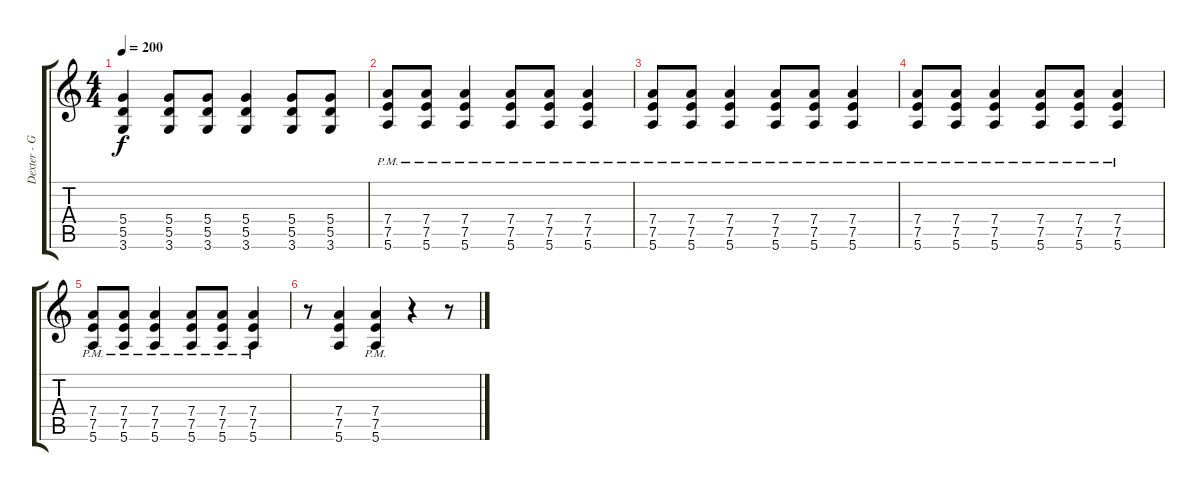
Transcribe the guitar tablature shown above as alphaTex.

\track ("Dexter - Guitar " "Dexter - G") {instrument distortionguitar}
\staff {score tabs}
\tuning (E4 B3 G3 D3 A2 E2) {hide}
\ts (4 4)
\tempo 200
\clef g2
\ks c
(5.4 5.5 3.6).4{dy f} (5.4 5.5 3.6).8 (5.4 5.5 3.6).8 (5.4 5.5 3.6).4 (5.4 5.5 3.6).8 (5.4 5.5 3.6).8 |
(7.4{pm} 7.5 5.6).8{volume 12} (7.4{pm} 7.5 5.6).8 (7.4{pm} 7.5 5.6).4 (7.4{pm} 7.5 5.6).8 (7.4{pm} 7.5 5.6).8 (7.4{pm} 7.5 5.6).4 |
(7.4{pm} 7.5 5.6).8 (7.4{pm} 7.5 5.6).8 (7.4{pm} 7.5 5.6).4 (7.4{pm} 7.5 5.6).8 (7.4{pm} 7.5 5.6).8 (7.4{pm} 7.5 5.6).4 |
(7.4{pm} 7.5 5.6).8{volume 12} (7.4{pm} 7.5 5.6).8 (7.4{pm} 7.5 5.6).4 (7.4{pm} 7.5 5.6).8 (7.4{pm} 7.5 5.6).8 (7.4{pm} 7.5 5.6).4 |
(7.4{pm} 7.5 5.6).8 (7.4{pm} 7.5 5.6).8 (7.4{pm} 7.5 5.6).4 (7.4{pm} 7.5 5.6).8 (7.4{pm} 7.5 5.6).8 (7.4{pm} 7.5 5.6).4 |
r.8 (7.4 7.5 5.6).4 (7.4{pm} 7.5 5.6).4 r.4 r.8
